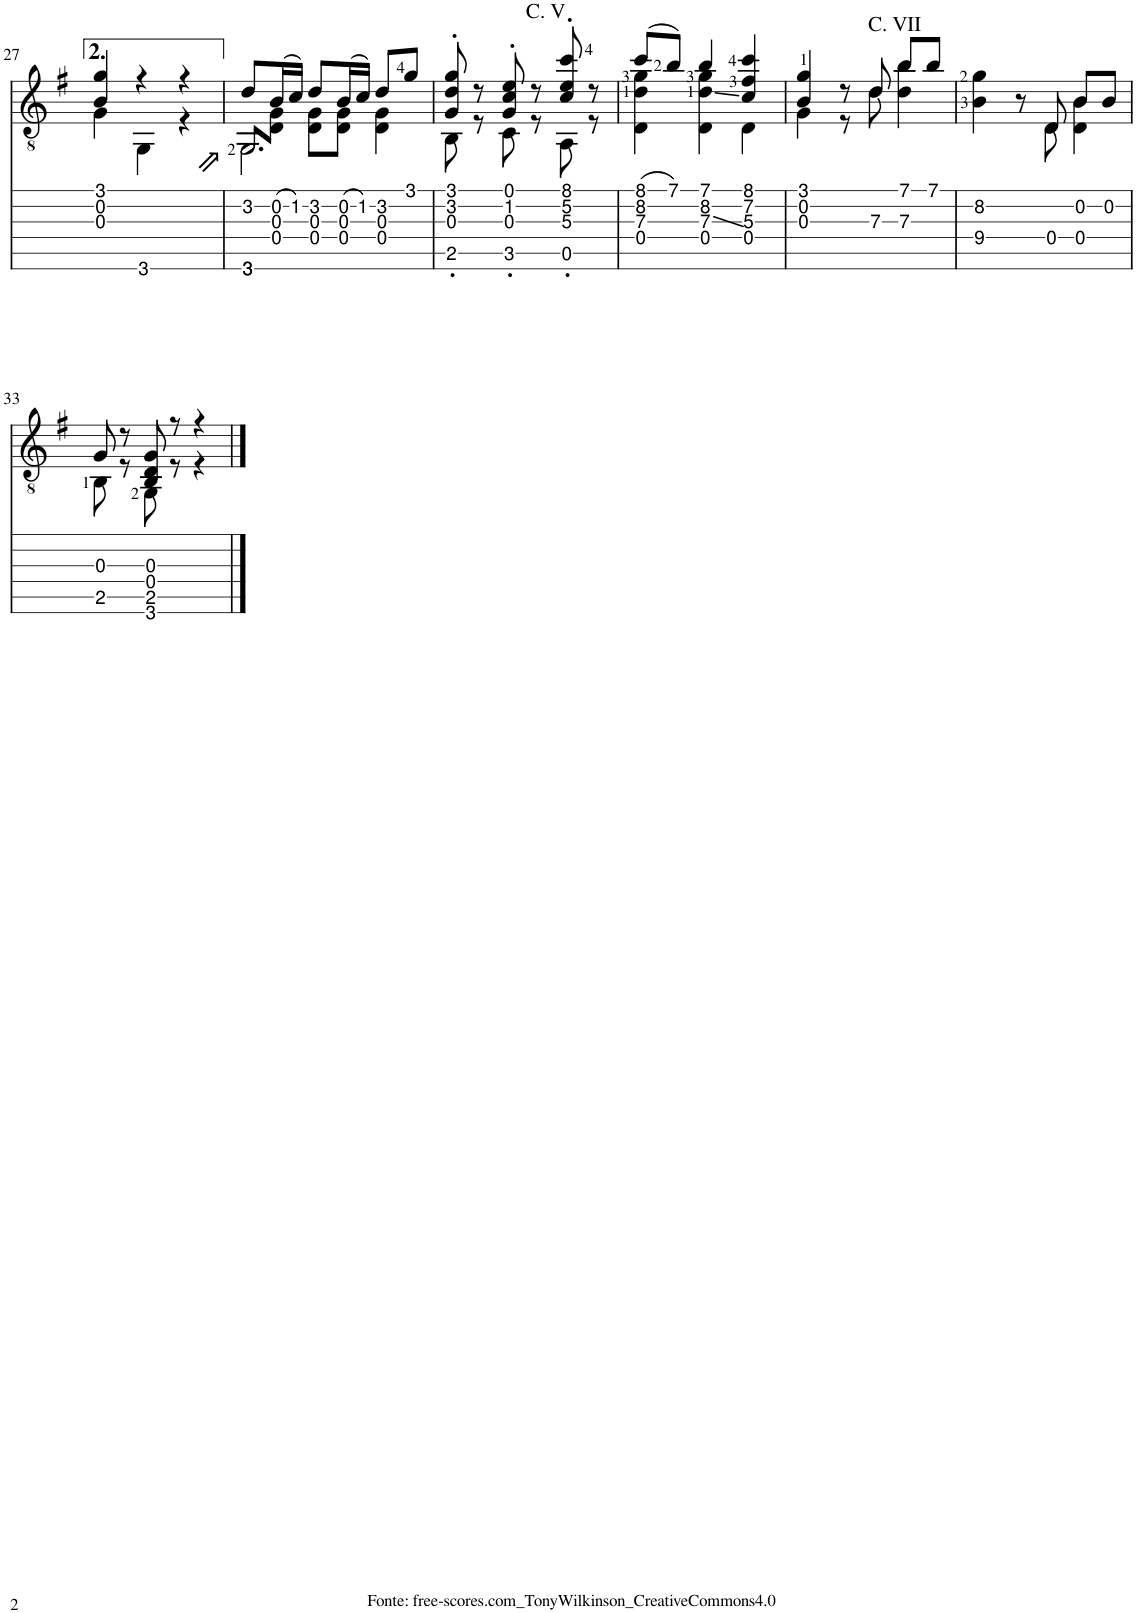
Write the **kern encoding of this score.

**kern	**kern
*part1	*part1
*staff2	*staff1
*I"Guitar	*
*I'Guit.	*
!!LO:PB:g=z
*	*clefGv2
*k[f#]	*k[f#]
*M3/4	*M3/4
=27	=27
*^	*^
4B 4g	4G	4B/ 4g/	4G\
4r	4GG	4r	4GG\
4r	4r	4r	4r
=28	=28	=28	=28
!	!	!LO:TX:b:B:t=⇗	!
!	!LO:N:head=open	!	!LO:N:head=open
*	*^	*	*^
8dL	8GGL	2.GG	8d/L	8GG/L	2.GG\
16BL	8D\ 8G\J	.	(16B/L	8D\ 8G\J	.
16cJJ	.	.	16c/JJ)	.	.
8dL	8D\ 8G\L	.	8d/L	8D\ 8G\L	.
16BL	8D\ 8G\J	.	(16B/L	8D\ 8G\J	.
16cJJ	.	.	16c/JJ)	.	.
8dL	4D 4G	.	8d/L	4D\ 4G\	.
8gJ	.	.	8g/J	.	.
*	*v	*v	*	*	*
*	*	*	*v	*v
=29	=29	=29	=29
8G' 8d' 8g'	8BB	8G/' 8d/' 8g/'	8BB\
8r	8r	8r	8r
8G' 8c' 8e'	8C	8G/' 8c/' 8e/'	8C\
8r	8r	8r	8r
!	!	!LO:TX:a:t=C. V	!
8c' 8e' 8cc'	8AA	8c/' 8e/' 8cc/'	8AA\
8r	8r	8r	8r
=30	=30	=30	=30
8ccL	4D 4d 4g	(8cc/L	4D\ 4d\ 4g\
8bJ	.	8b/J)	.
4b	4D 4d 4g	4b/	4D\ 4d\ 4g\
4c 4f# 4cc	4D	4c/ 4f#/ 4cc/	4D\
=31	=31	=31	=31
4B 4g	4G	4B/ 4g/	4G\
8r	8r	8r	8r
!	!	!LO:TX:a:t=C. VII	!
8d	8d	8d/	8d\
8bL	4d 4b	8b/L	4d\ 4b\
8bJ	.	8b/J	.
=32	=32	=32	=32
4B 4g	4.ryy	4B\ 4g\	4.ryy
8r	.	8r	.
8D	8D	8D/	8D\
8BL	4D 4B	8B/L	4D\ 4B\
8BJ	.	8B/J	.
!!LO:LB:g=z	!!
=33	=33	=33	=33
8G	8BB	8G/	8BB\
8r	8r	8r	8r
8BB 8D 8G	8GG	8BB/ 8D/ 8G/	8GG\
8r	8r	8r	8r
4r	4r	4r	4r
*v	*v	*	*
*	*v	*v
==	==
*-	*-
